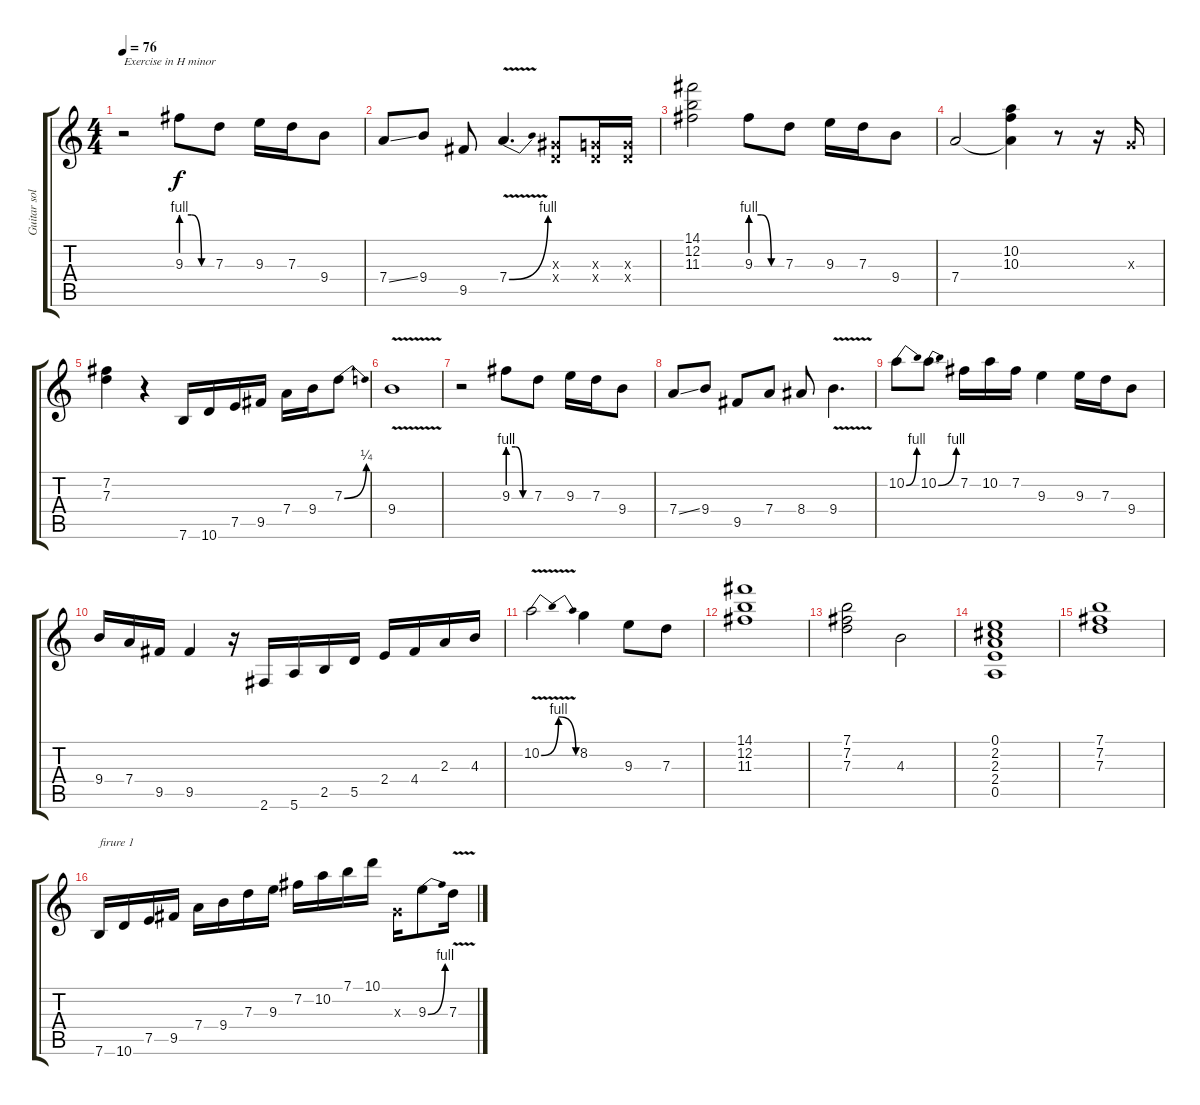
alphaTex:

\track ("Guitar solo" "Guitar sol") {instrument overdrivenguitar}
\staff {score tabs}
\tuning (E4 B3 G3 D3 A2 E2) {hide}
\ts (4 4)
\tempo 76
\clef g2
\ks c
r.2{txt "Exercise in H minor" dy f instrument overdrivenguitar} 9.3{be (custom 0 4 20 4 40 0 60 0)}.8 7.3.8 9.3.16 7.3.16 9.4.8 |
7.4{ss}.8 9.4.8 9.5.8 7.4{be (bend 0 0 60 4) v}.4{d} (1.3{x} 0.4{x}).8 (0.3{x} 0.4{x}).16 (0.3{x} 0.4{x}).16 |
(14.1 12.2 11.3).2 9.3{be (custom 0 4 20 4 40 0 60 0)}.8 7.3.8 9.3.16 7.3.16 9.4.8 |
7.4.2 (10.2 10.3 7.4{t}).4 r.8 r.16 0.3{x}.16 |
(7.2 7.3).4 r.4 7.6.16 10.6.16 7.5.16 9.5.16 7.4.16 9.4.16 7.3{be (bend 0 0 60 1)}.8 |
9.4{v}.1 |
r.2 9.3{be (custom 0 4 20 4 40 0 60 0)}.8 7.3.8 9.3.16 7.3.16 9.4.8 |
7.4{ss}.8 9.4.8 9.5.8 7.4.8 8.4.8 9.4{v}.4{d} |
10.2{be (bend 0 0 60 4)}.8 10.2{be (bend 0 0 60 4)}.8{d} 7.2.16 10.2.16 7.2.16 9.3.4 9.3.16 7.3.16 9.4.8 |
9.4.16 7.4.16 9.5.16 9.5.4 r.16 2.6.16 5.6.16 2.5.16 5.5.16 2.4.16 4.4.16 2.3.16 4.3.16 |
10.2{be (bendrelease 0 0 10 4 34 4 60 0) v}.2 8.2.4 9.3.8 7.3.8 |
(14.1 12.2 11.3).1 |
(7.1 7.2 7.3).2 4.3.2 |
(0.1 2.2 2.3 2.4 0.5).1 |
(7.1 7.2 7.3).1 |
7.6.16{txt "firure 1"} 10.6.16 7.5.16 9.5.16 7.4.16 9.4.16 7.3.16 9.3.16 7.2.16 10.2.16 7.1.16 10.1.16 0.3{x}.16 9.3{be (bend 0 0 60 4)}.8 7.3{v}.16
